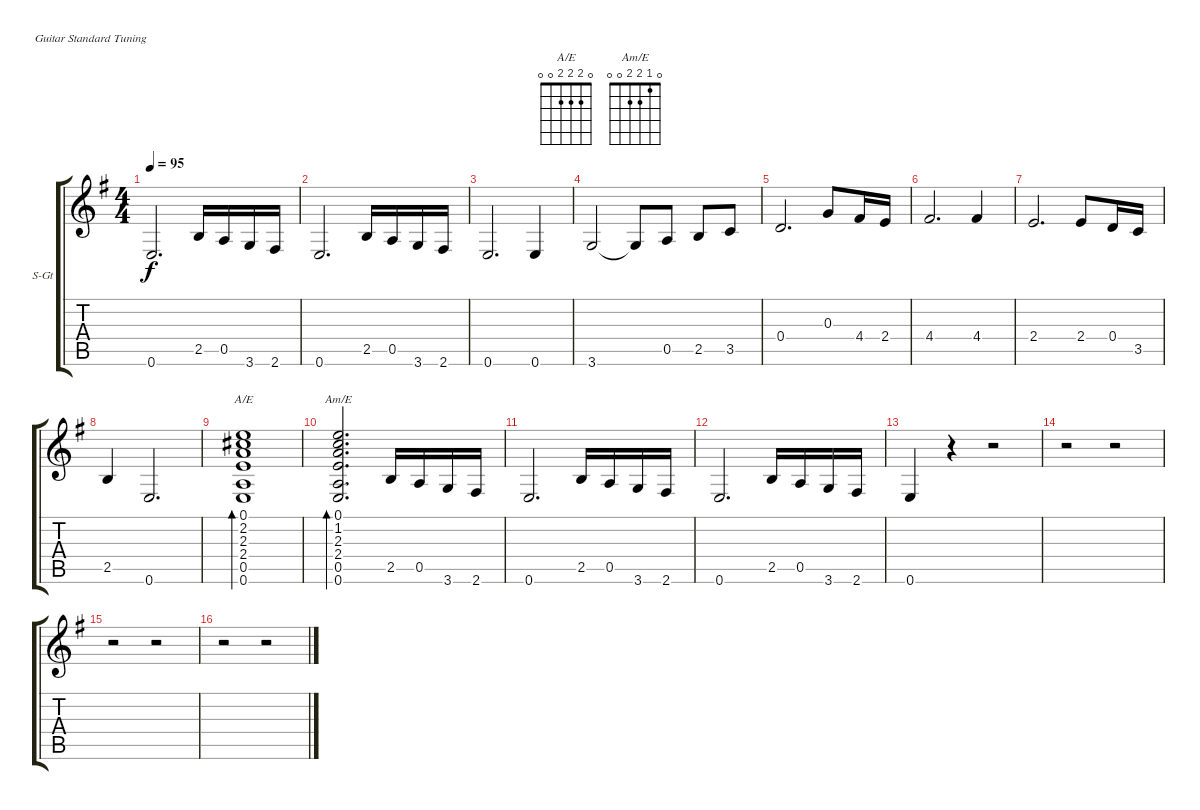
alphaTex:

\bracketExtendMode groupsimilarinstruments
\firstSystemTrackNameOrientation horizontal
\otherSystemsTrackNameOrientation horizontal
\track ("Tiple (12 string guitar)" "S-Gt") {instrument acousticguitarsteel}
\staff {score tabs}
\tuning (E4 B3 G3 D3 A2 E2)
\chord ("A/E" 0 2 2 2 0 0) {showfingering false}
\chord ("Am/E" 0 1 2 2 0 0) {showfingering false}
\ts (4 4)
\tempo 95
\clef g2
\ks g
0.6.2{d dy f} 2.5.16 0.5.16 3.6.16 2.6.16 |
0.6.2{d} 2.5.16 0.5.16 3.6.16 2.6.16 |
0.6.2{d} 0.6.4 |
3.6.2 3.6{t}.8 0.5.8 2.5.8 3.5.8 |
0.4.2{d} 0.3.8 4.4.16 2.4.16 |
4.4.2{d} 4.4.4 |
2.4.2{d} 2.4.8 0.4.16 3.5.16 |
2.5.4 0.6.2{d} |
(0.1 2.2 2.3 2.4 0.5 0.6).1{bd 120 ch "A/E"} |
(0.1 1.2 2.3 2.4 0.5 0.6).2{d bd 240 ch "Am/E"} 2.5.16 0.5.16 3.6.16 2.6.16 |
0.6.2{d} 2.5.16 0.5.16 3.6.16 2.6.16 |
0.6.2{d} 2.5.16 0.5.16 3.6.16 2.6.16 |
0.6.4 r.4 r.2 |
r.2 r.2 |
r.2 r.2 |
r.2 r.2
